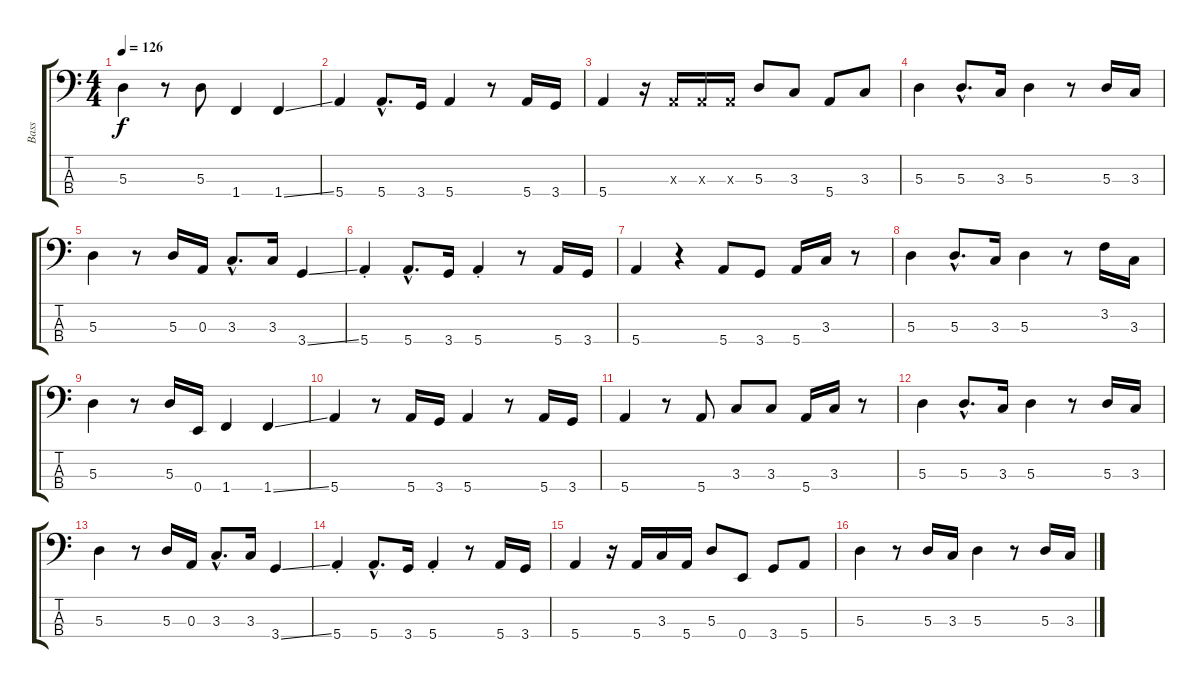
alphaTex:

\track ("Bass" "Bass") {instrument electricbasspick}
\staff {score tabs}
\tuning (G2 D2 A1 E1) {hide}
\ts (4 4)
\tempo 126
\clef f4
\ks c
5.3.4{dy f} r.8 5.3.8 1.4.4 1.4{ss}.4 |
5.4.4 5.4{hac}.8{d} 3.4.16 5.4.4 r.8 5.4.16 3.4.16 |
5.4.4 r.16 0.3{x}.16 0.3{x}.16 0.3{x}.16 5.3.8 3.3.8 5.4.8 3.3.8 |
5.3.4 5.3{hac}.8{d} 3.3.16 5.3.4 r.8 5.3.16 3.3.16 |
5.3.4 r.8 5.3.16 0.3.16 3.3{hac}.8{d} 3.3.16 3.4{ss}.4 |
5.4{st}.4 5.4{hac}.8{d} 3.4.16 5.4{st}.4 r.8 5.4.16 3.4.16 |
5.4.4 r.4 5.4.8 3.4.8 5.4.16 3.3.16 r.8 |
5.3.4 5.3{hac}.8{d} 3.3.16 5.3.4 r.8 3.2.16 3.3.16 |
5.3.4 r.8 5.3.16 0.4.16 1.4.4 1.4{ss}.4 |
5.4.4 r.8 5.4.16 3.4.16 5.4.4 r.8 5.4.16 3.4.16 |
5.4.4 r.8 5.4.8 3.3.8 3.3.8 5.4.16 3.3.16 r.8 |
5.3.4 5.3{hac}.8{d} 3.3.16 5.3.4 r.8 5.3.16 3.3.16 |
5.3.4 r.8 5.3.16 0.3.16 3.3{hac}.8{d} 3.3.16 3.4{ss}.4 |
5.4{st}.4 5.4{hac}.8{d} 3.4.16 5.4{st}.4 r.8 5.4.16 3.4.16 |
5.4.4 r.16 5.4.16 3.3.16 5.4.16 5.3.8 0.4.8 3.4.8 5.4.8 |
5.3.4 r.8 5.3.16 3.3.16 5.3.4 r.8 5.3.16 3.3.16
